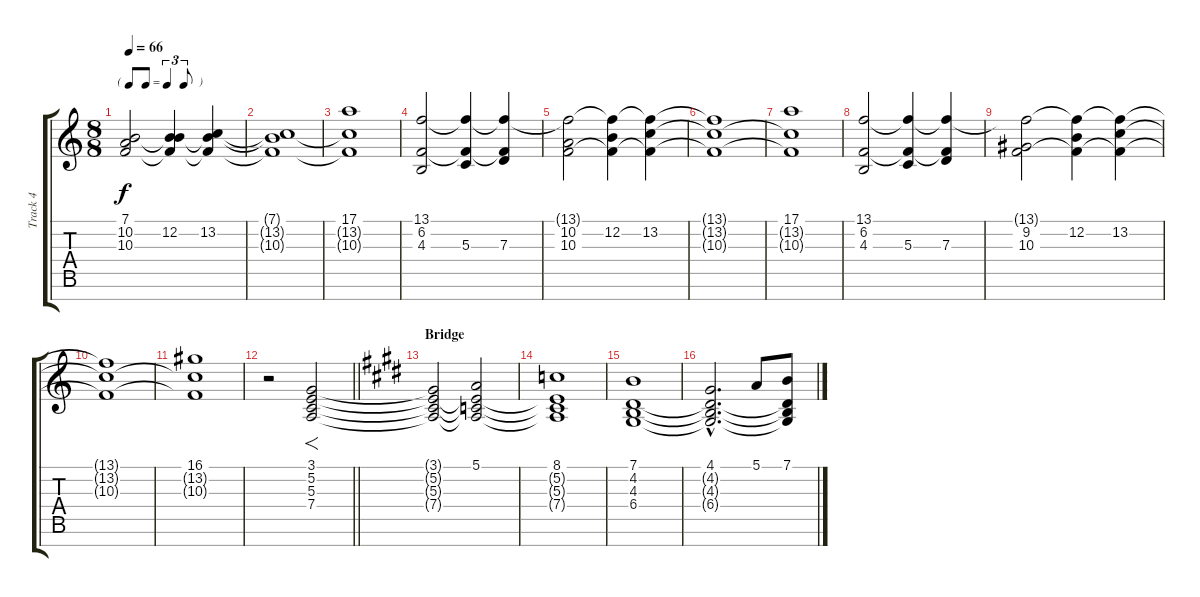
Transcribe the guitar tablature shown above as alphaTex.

\track ("Track 4" "Track 4") {instrument pad4choir}
\staff {score tabs}
\tuning (E4 B3 G3 D3 A2 E2 B1) {hide}
\ts (8 8)
\tf triplet8th
\tempo 66
\clef g2
\ks aminor
(7.1{t} 10.2 10.3).2{dy f} (7.1{t} 12.2 10.3{t}).4 (7.1{t} 13.2 10.3{t}).4 |
(7.1{t} 13.2{t} 10.3{t}).1 |
(17.1 13.2{t} 10.3{t}).1 |
(13.1 6.2 4.3).2 (13.1{t} 6.2{t} 5.3).4 (13.1{t} 6.2{t} 7.3).4 |
(13.1{t} 10.2 10.3).2 (13.1{t} 12.2 10.3{t}).4 (13.1{t} 13.2 10.3{t}).4 |
(13.1{t} 13.2{t} 10.3{t}).1 |
(17.1 13.2{t} 10.3{t}).1 |
(13.1 6.2 4.3).2 (13.1{t} 6.2{t} 5.3).4 (13.1{t} 6.2{t} 7.3).4 |
(13.1{t} 9.2 10.3).2 (13.1{t} 12.2 10.3{t}).4 (13.1{t} 13.2 10.3{t}).4 |
(13.1{t} 13.2{t} 10.3{t}).1 |
(16.1 13.2{t} 10.3{t}).1 |
\barLineRight lightlight
r.2 (3.1 5.2 5.3 7.4).2{f} |
\section ("" "Bridge")
\ks c#minor
(3.1{t} 5.2{t} 5.3{t} 7.4{t}).2 (5.1 5.2{t} 5.3{t} 7.4{t}).2 |
(8.1 5.2{t} 5.3{t} 7.4{t}).1 |
(7.1 4.2 4.3 6.4).1 |
(4.1{hac} 4.2{hac t} 4.3{hac t} 6.4{hac t}).2{d} 5.1.8 (7.1 4.2{t} 4.3{t} 6.4{t}).8
